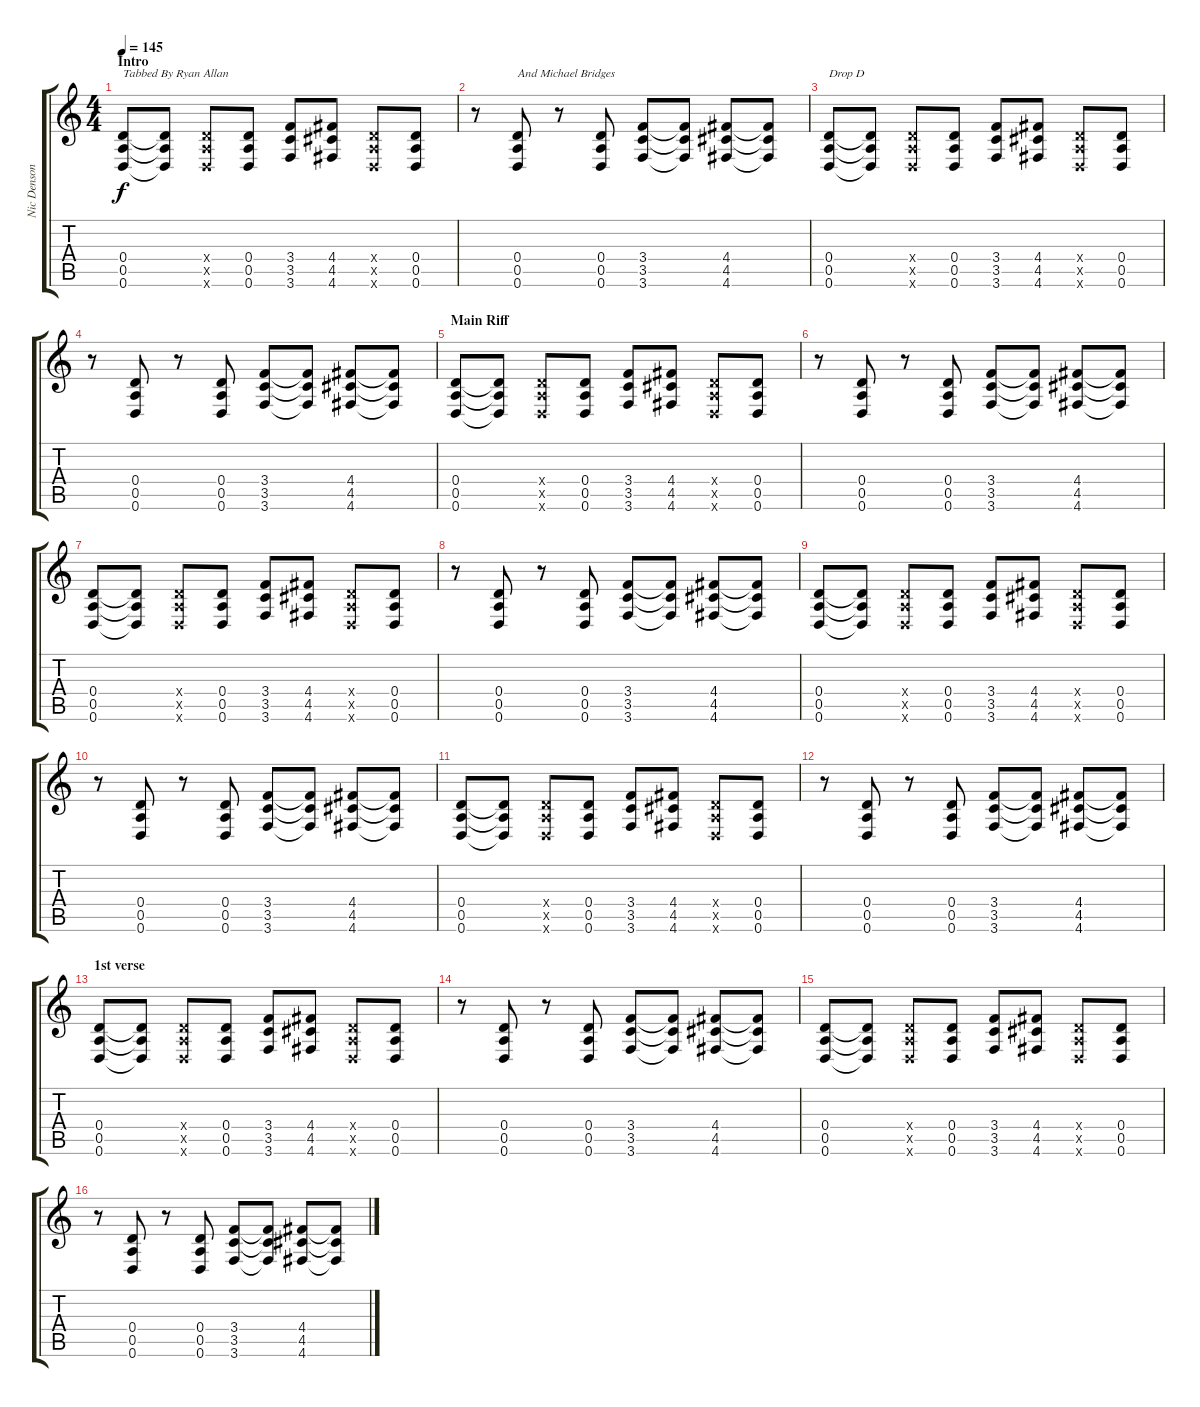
\track ("Nic Denson (Rhythm Guitar)" "Nic Denson") {instrument distortionguitar}
\staff {score tabs}
\tuning (E4 B3 G3 D3 A2 D2) {hide}
\ts (4 4)
\section ("" "Intro")
\tempo 145
\clef g2
\ks c
(0.4 0.5 0.6).8{txt "Tabbed By Ryan Allan" dy f volume 8 instrument overdrivenguitar} (0.4{t} 0.5{t} 0.6{t}).8 (0.4{x} 0.5{x} 0.6{x}).8 (0.4 0.5 0.6).8 (3.4 3.5 3.6).8 (4.4 4.5 4.6).8 (0.4{x} 0.5{x} 0.6{x}).8 (0.4 0.5 0.6).8 |
r.8 (0.4 0.5 0.6).8{txt "And Michael Bridges"} r.8 (0.4 0.5 0.6).8 (3.4 3.5 3.6).8 (3.4{t} 3.5{t} 3.6{t}).8 (4.4 4.5 4.6).8 (4.4{t} 4.5{t} 4.6{t}).8 |
(0.4 0.5 0.6).8{txt "Drop D"} (0.4{t} 0.5{t} 0.6{t}).8 (0.4{x} 0.5{x} 0.6{x}).8 (0.4 0.5 0.6).8 (3.4 3.5 3.6).8 (4.4 4.5 4.6).8 (0.4{x} 0.5{x} 0.6{x}).8 (0.4 0.5 0.6).8 |
r.8 (0.4 0.5 0.6).8 r.8 (0.4 0.5 0.6).8 (3.4 3.5 3.6).8 (3.4{t} 3.5{t} 3.6{t}).8 (4.4 4.5 4.6).8 (4.4{t} 4.5{t} 4.6{t}).8 |
\section ("" "Main Riff")
(0.4 0.5 0.6).8{volume 15 instrument distortionguitar} (0.4{t} 0.5{t} 0.6{t}).8 (0.4{x} 0.5{x} 0.6{x}).8 (0.4 0.5 0.6).8 (3.4 3.5 3.6).8 (4.4 4.5 4.6).8 (0.4{x} 0.5{x} 0.6{x}).8 (0.4 0.5 0.6).8 |
r.8 (0.4 0.5 0.6).8 r.8 (0.4 0.5 0.6).8 (3.4 3.5 3.6).8 (3.4{t} 3.5{t} 3.6{t}).8 (4.4 4.5 4.6).8 (4.4{t} 4.5{t} 4.6{t}).8 |
(0.4 0.5 0.6).8 (0.4{t} 0.5{t} 0.6{t}).8 (0.4{x} 0.5{x} 0.6{x}).8 (0.4 0.5 0.6).8 (3.4 3.5 3.6).8 (4.4 4.5 4.6).8 (0.4{x} 0.5{x} 0.6{x}).8 (0.4 0.5 0.6).8 |
r.8 (0.4 0.5 0.6).8 r.8 (0.4 0.5 0.6).8 (3.4 3.5 3.6).8 (3.4{t} 3.5{t} 3.6{t}).8 (4.4 4.5 4.6).8 (4.4{t} 4.5{t} 4.6{t}).8 |
(0.4 0.5 0.6).8 (0.4{t} 0.5{t} 0.6{t}).8 (0.4{x} 0.5{x} 0.6{x}).8 (0.4 0.5 0.6).8 (3.4 3.5 3.6).8 (4.4 4.5 4.6).8 (0.4{x} 0.5{x} 0.6{x}).8 (0.4 0.5 0.6).8 |
r.8 (0.4 0.5 0.6).8 r.8 (0.4 0.5 0.6).8 (3.4 3.5 3.6).8 (3.4{t} 3.5{t} 3.6{t}).8 (4.4 4.5 4.6).8 (4.4{t} 4.5{t} 4.6{t}).8 |
(0.4 0.5 0.6).8 (0.4{t} 0.5{t} 0.6{t}).8 (0.4{x} 0.5{x} 0.6{x}).8 (0.4 0.5 0.6).8 (3.4 3.5 3.6).8 (4.4 4.5 4.6).8 (0.4{x} 0.5{x} 0.6{x}).8 (0.4 0.5 0.6).8 |
r.8 (0.4 0.5 0.6).8 r.8 (0.4 0.5 0.6).8 (3.4 3.5 3.6).8 (3.4{t} 3.5{t} 3.6{t}).8 (4.4 4.5 4.6).8 (4.4{t} 4.5{t} 4.6{t}).8 |
\section ("" "1st verse")
(0.4 0.5 0.6).8 (0.4{t} 0.5{t} 0.6{t}).8 (0.4{x} 0.5{x} 0.6{x}).8 (0.4 0.5 0.6).8 (3.4 3.5 3.6).8 (4.4 4.5 4.6).8 (0.4{x} 0.5{x} 0.6{x}).8 (0.4 0.5 0.6).8 |
r.8 (0.4 0.5 0.6).8 r.8 (0.4 0.5 0.6).8 (3.4 3.5 3.6).8 (3.4{t} 3.5{t} 3.6{t}).8 (4.4 4.5 4.6).8 (4.4{t} 4.5{t} 4.6{t}).8 |
(0.4 0.5 0.6).8 (0.4{t} 0.5{t} 0.6{t}).8 (0.4{x} 0.5{x} 0.6{x}).8 (0.4 0.5 0.6).8 (3.4 3.5 3.6).8 (4.4 4.5 4.6).8 (0.4{x} 0.5{x} 0.6{x}).8 (0.4 0.5 0.6).8 |
r.8 (0.4 0.5 0.6).8 r.8 (0.4 0.5 0.6).8 (3.4 3.5 3.6).8 (3.4{t} 3.5{t} 3.6{t}).8 (4.4 4.5 4.6).8 (4.4{t} 4.5{t} 4.6{t}).8
